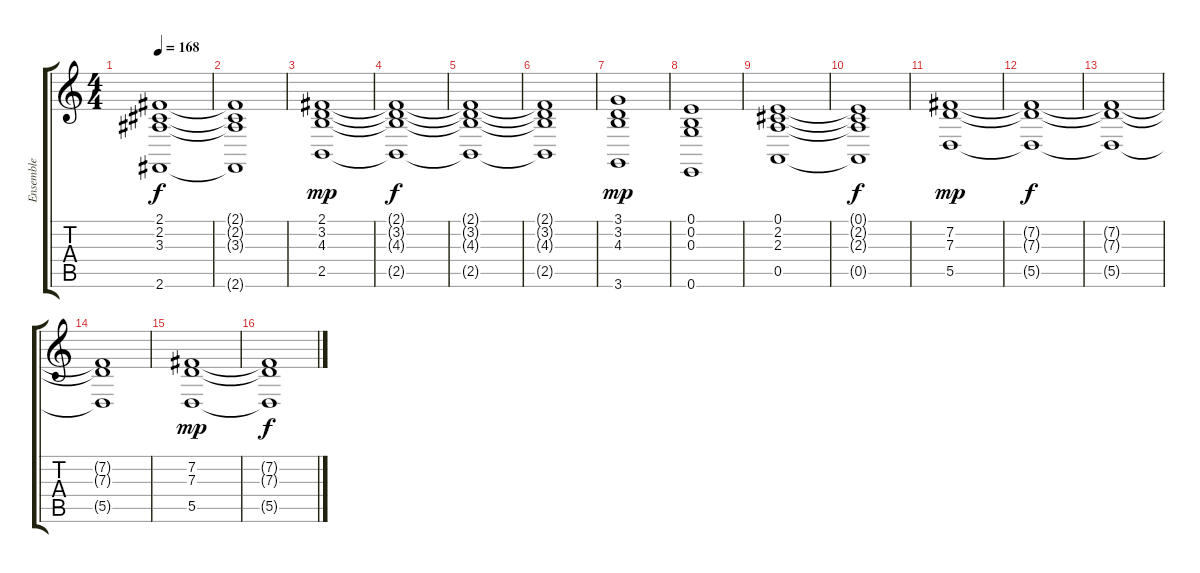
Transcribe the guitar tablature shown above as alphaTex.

\track ("Ensemble" "Ensemble") {instrument stringensemble1}
\staff {score tabs}
\tuning (E4 B3 G3 D3 A2 E2) {hide}
\ts (4 4)
\tempo 168
\clef g2
\ks c
(2.1{t} 2.2{t} 3.3{t} 2.6{t}).1{dy f} |
(2.1{t} 2.2{t} 3.3{t} 2.6{t}).1 |
(2.1 3.2 4.3 2.5).1{dy mp} |
(2.1{t} 3.2{t} 4.3{t} 2.5{t}).1{dy f} |
(2.1{t} 3.2{t} 4.3{t} 2.5{t}).1 |
(2.1{t} 3.2{t} 4.3{t} 2.5{t}).1 |
(3.1 3.2 4.3 3.6).1{dy mp} |
(0.1 0.2 0.3 0.6).1 |
(0.1 2.2 2.3 0.5).1 |
(0.1{t} 2.2{t} 2.3{t} 0.5{t}).1{dy f} |
\section ("" "")
(7.2 7.3 5.5).1{dy mp} |
(7.2{t} 7.3{t} 5.5{t}).1{dy f} |
(7.2{t} 7.3{t} 5.5{t}).1 |
(7.2{t} 7.3{t} 5.5{t}).1 |
(7.2 7.3 5.5).1{dy mp} |
(7.2{t} 7.3{t} 5.5{t}).1{dy f}
